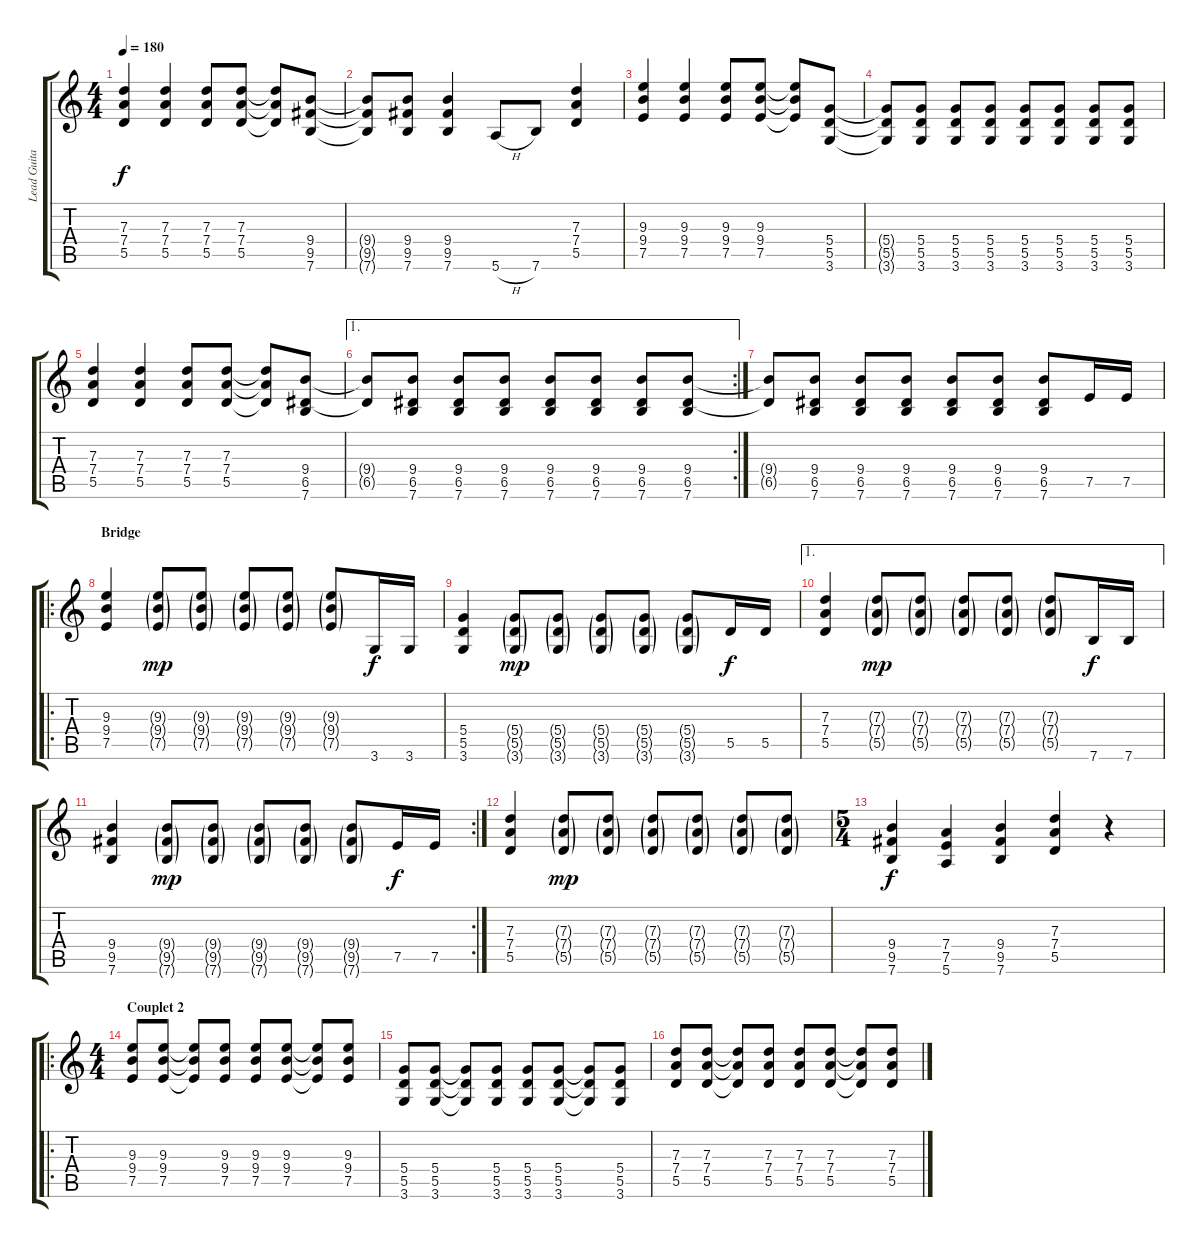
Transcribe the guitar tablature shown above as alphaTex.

\track ("Lead Guitar" "Lead Guita") {instrument distortionguitar}
\staff {score tabs}
\tuning (E4 B3 G3 D3 A2 E2) {hide}
\ts (4 4)
\tempo 180
\clef g2
\ks c
(7.3 7.4 5.5).4{dy f} (7.3 7.4 5.5).4 (7.3 7.4 5.5).8 (7.3 7.4 5.5).8 (7.3{t} 7.4{t} 5.5{t}).8 (9.4 9.5 7.6).8 |
(9.4{t} 9.5{t} 7.6{t}).8 (9.4 9.5 7.6).8 (9.4 9.5 7.6).4 5.6{h}.8 7.6.8 (7.3 7.4 5.5).4 |
(9.3 9.4 7.5).4 (9.3 9.4 7.5).4 (9.3 9.4 7.5).8 (9.3 9.4 7.5).8 (9.3{t} 9.4{t} 7.5{t}).8 (5.4 5.5 3.6).8 |
(5.4{t} 5.5{t} 3.6{t}).8 (5.4 5.5 3.6).8 (5.4 5.5 3.6).8 (5.4 5.5 3.6).8 (5.4 5.5 3.6).8 (5.4 5.5 3.6).8 (5.4 5.5 3.6).8 (5.4 5.5 3.6).8 |
(7.3 7.4 5.5).4 (7.3 7.4 5.5).4 (7.3 7.4 5.5).8 (7.3 7.4 5.5).8 (7.3{t} 7.4{t} 5.5{t}).8 (9.4 6.5 7.6).8 |
\ae 1
\rc 2
(9.4{t} 6.5{t}).8 (9.4 6.5 7.6).8 (9.4 6.5 7.6).8 (9.4 6.5 7.6).8 (9.4 6.5 7.6).8 (9.4 6.5 7.6).8 (9.4 6.5 7.6).8 (9.4 6.5 7.6).8 |
(9.4{t} 6.5{t}).8 (9.4 6.5 7.6).8 (9.4 6.5 7.6).8 (9.4 6.5 7.6).8 (9.4 6.5 7.6).8 (9.4 6.5 7.6).8 (9.4 6.5 7.6).8 7.5.16 7.5.16 |
\ro
\section ("" "Bridge")
(9.3 9.4 7.5).4 (9.3{g} 9.4{g} 7.5{g}).8{dy mp} (9.3{g} 9.4{g} 7.5{g}).8 (9.3{g} 9.4{g} 7.5{g}).8 (9.3{g} 9.4{g} 7.5{g}).8 (9.3{g} 9.4{g} 7.5{g}).8 3.6.16{dy f} 3.6.16 |
(5.4 5.5 3.6).4 (5.4{g} 5.5{g} 3.6{g}).8{dy mp} (5.4{g} 5.5{g} 3.6{g}).8 (5.4{g} 5.5{g} 3.6{g}).8 (5.4{g} 5.5{g} 3.6{g}).8 (5.4{g} 5.5{g} 3.6{g}).8 5.5.16{dy f} 5.5.16 |
\ae 1
(7.3 7.4 5.5).4 (7.3{g} 7.4{g} 5.5{g}).8{dy mp} (7.3{g} 7.4{g} 5.5{g}).8 (7.3{g} 7.4{g} 5.5{g}).8 (7.3{g} 7.4{g} 5.5{g}).8 (7.3{g} 7.4{g} 5.5{g}).8 7.6.16{dy f} 7.6.16 |
\rc 2
(9.4 9.5 7.6).4 (9.4{g} 9.5{g} 7.6{g}).8{dy mp} (9.4{g} 9.5{g} 7.6{g}).8 (9.4{g} 9.5{g} 7.6{g}).8 (9.4{g} 9.5{g} 7.6{g}).8 (9.4{g} 9.5{g} 7.6{g}).8 7.5.16{dy f} 7.5.16 |
(7.3 7.4 5.5).4 (7.3{g} 7.4{g} 5.5{g}).8{dy mp} (7.3{g} 7.4{g} 5.5{g}).8 (7.3{g} 7.4{g} 5.5{g}).8 (7.3{g} 7.4{g} 5.5{g}).8 (7.3{g} 7.4{g} 5.5{g}).8 (7.3{g} 7.4{g} 5.5{g}).8 |
\ts (5 4)
(9.4 9.5 7.6).4{dy f} (7.4 7.5 5.6).4 (9.4 9.5 7.6).4 (7.3 7.4 5.5).4 r.4 |
\ro
\ts (4 4)
\section ("" "Couplet 2")
(9.3 9.4 7.5).8 (9.3 9.4 7.5).8 (9.3{t} 9.4{t} 7.5{t}).8 (9.3 9.4 7.5).8 (9.3 9.4 7.5).8 (9.3 9.4 7.5).8 (9.3{t} 9.4{t} 7.5{t}).8 (9.3 9.4 7.5).8 |
(5.4 5.5 3.6).8 (5.4 5.5 3.6).8 (5.4{t} 5.5{t} 3.6{t}).8 (5.4 5.5 3.6).8 (5.4 5.5 3.6).8 (5.4 5.5 3.6).8 (5.4{t} 5.5{t} 3.6{t}).8 (5.4 5.5 3.6).8 |
(7.3 7.4 5.5).8 (7.3 7.4 5.5).8 (7.3{t} 7.4{t} 5.5{t}).8 (7.3 7.4 5.5).8 (7.3 7.4 5.5).8 (7.3 7.4 5.5).8 (7.3{t} 7.4{t} 5.5{t}).8 (7.3 7.4 5.5).8
